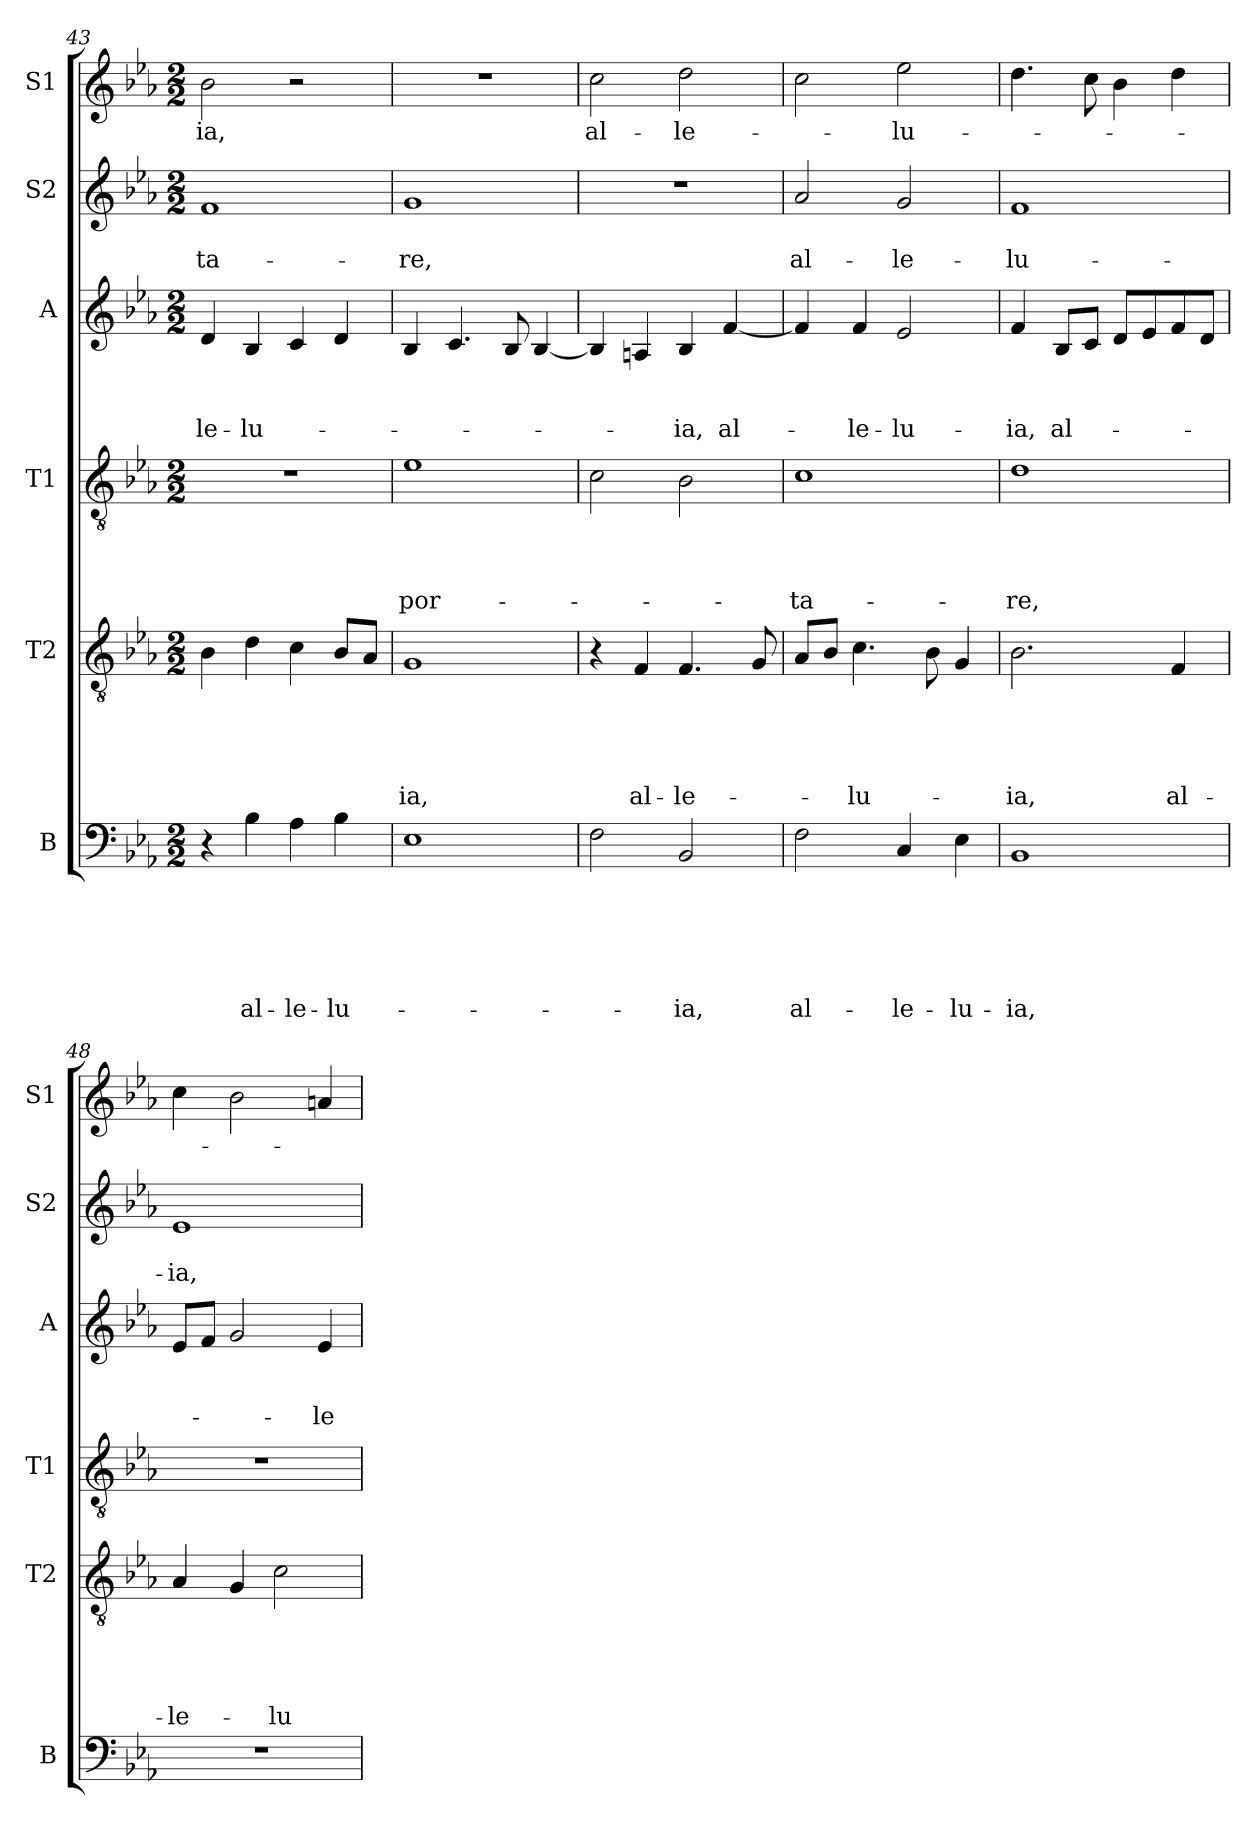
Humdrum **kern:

**kern	**text	**text	**text	**text	**text	**text	**kern	**text	**text	**text	**text	**text	**kern	**text	**text	**text	**text	**kern	**text	**text	**text	**kern	**text	**text	**kern	**text
*part6	*part6	*part6	*part6	*part6	*part6	*part6	*part5	*part5	*part5	*part5	*part5	*part5	*part4	*part4	*part4	*part4	*part4	*part3	*part3	*part3	*part3	*part2	*part2	*part2	*part1	*part1
*staff6	*staff6	*staff6	*staff6	*staff6	*staff6	*staff6	*staff5	*staff5	*staff5	*staff5	*staff5	*staff5	*staff4	*staff4	*staff4	*staff4	*staff4	*staff3	*staff3	*staff3	*staff3	*staff2	*staff2	*staff2	*staff1	*staff1
*I"B	*	*	*	*	*	*	*I"T2	*	*	*	*	*	*I"T1	*	*	*	*	*I"A	*	*	*	*I"S2	*	*	*I"S1	*
*I'B	*	*	*	*	*	*	*I'T2	*	*	*	*	*	*I'T1	*	*	*	*	*I'A	*	*	*	*I'S2	*	*	*I'S1	*
*clefF4	*	*	*	*	*	*	*clefGv2	*	*	*	*	*	*clefGv2	*	*	*	*	*clefG2	*	*	*	*clefG2	*	*	*clefG2	*
*k[b-e-a-]	*	*	*	*	*	*	*k[b-e-a-]	*	*	*	*	*	*k[b-e-a-]	*	*	*	*	*k[b-e-a-]	*	*	*	*k[b-e-a-]	*	*	*k[b-e-a-]	*
*E-:	*	*	*	*	*	*	*E-:	*	*	*	*	*	*E-:	*	*	*	*	*E-:	*	*	*	*E-:	*	*	*E-:	*
*M2/2	*	*	*	*	*	*	*M2/2	*	*	*	*	*	*M2/2	*	*	*	*	*M2/2	*	*	*	*M2/2	*	*	*M2/2	*
=43	=43	=43	=43	=43	=43	=43	=43	=43	=43	=43	=43	=43	=43	=43	=43	=43	=43	=43	=43	=43	=43	=43	=43	=43	=43	=43
!	!	!	!	!	!	!	!	!	!	!	!	!	!	!	!	!	!	!	!	!	!LO:LY:b	!	!	!LO:LY:b	!	!LO:LY:b
4r	.	.	.	.	.	.	4B-\	.	.	.	.	.	1r	.	.	.	.	4d/	.	.	-le-	1f	.	-ta-	2b-\	-ia,
!	!	!	!	!	!	!LO:LY:b	!	!	!	!	!	!	!	!	!	!	!	!	!	!	!LO:LY:b	!	!	!	!	!
4B-\	.	.	.	.	.	al-	4d\	.	.	.	.	.	.	.	.	.	.	4B-/	.	.	-lu-	.	.	.	.	.
!	!	!	!	!	!	!LO:LY:b	!	!	!	!	!	!	!	!	!	!	!	!	!	!	!	!	!	!	!	!
4A-\	.	.	.	.	.	-le-	4c\	.	.	.	.	.	.	.	.	.	.	4c/	.	.	.	.	.	.	2r	.
!	!	!	!	!	!	!LO:LY:b	!	!	!	!	!	!	!	!	!	!	!	!	!	!	!	!	!	!	!	!
4B-\	.	.	.	.	.	-lu-	8B-/L	.	.	.	.	.	.	.	.	.	.	4d/	.	.	.	.	.	.	.	.
.	.	.	.	.	.	.	8A-/J	.	.	.	.	.	.	.	.	.	.	.	.	.	.	.	.	.	.	.
=44	=44	=44	=44	=44	=44	=44	=44	=44	=44	=44	=44	=44	=44	=44	=44	=44	=44	=44	=44	=44	=44	=44	=44	=44	=44	=44
!	!	!	!	!	!	!	!	!	!	!	!	!LO:LY:b	!	!	!	!	!LO:LY:b	!	!	!	!	!	!	!LO:LY:b	!	!
1E-	.	.	.	.	.	.	1G	.	.	.	.	-ia,	1e-	.	.	.	por-	4B-/	.	.	.	1g	.	-re,	1r	.
.	.	.	.	.	.	.	.	.	.	.	.	.	.	.	.	.	.	4.c/	.	.	.	.	.	.	.	.
.	.	.	.	.	.	.	.	.	.	.	.	.	.	.	.	.	.	8B-/	.	.	.	.	.	.	.	.
.	.	.	.	.	.	.	.	.	.	.	.	.	.	.	.	.	.	[<4B-/	.	.	.	.	.	.	.	.
=45	=45	=45	=45	=45	=45	=45	=45	=45	=45	=45	=45	=45	=45	=45	=45	=45	=45	=45	=45	=45	=45	=45	=45	=45	=45	=45
!	!	!	!	!	!	!	!	!	!	!	!	!	!	!	!	!	!	!	!	!	!	!	!	!	!	!LO:LY:b
2F\	.	.	.	.	.	.	4r	.	.	.	.	.	2c\	.	.	.	.	4B-/]	.	.	.	1r	.	.	2cc\	al-
!	!	!	!	!	!	!	!	!	!	!	!	!LO:LY:b	!	!	!	!	!	!	!	!	!	!	!	!	!	!
.	.	.	.	.	.	.	4F/	.	.	.	.	al-	.	.	.	.	.	4A/	.	.	.	.	.	.	.	.
!	!	!	!	!	!	!LO:LY:b	!	!	!	!	!	!LO:LY:b	!	!	!	!	!	!	!	!	!LO:LY:b	!	!	!	!	!LO:LY:b
2BB-/	.	.	.	.	.	-ia,	4.F/	.	.	.	.	-le-	2B-\	.	.	.	.	4B-/	.	.	-ia,	.	.	.	2dd\	-le-
!	!	!	!	!	!	!	!	!	!	!	!	!	!	!	!	!	!	!	!	!	!LO:LY:b	!	!	!	!	!
.	.	.	.	.	.	.	.	.	.	.	.	.	.	.	.	.	.	[<4f/	.	.	al-	.	.	.	.	.
.	.	.	.	.	.	.	8G/	.	.	.	.	.	.	.	.	.	.	.	.	.	.	.	.	.	.	.
!!LO:LB:g=z
=46	=46	=46	=46	=46	=46	=46	=46	=46	=46	=46	=46	=46	=46	=46	=46	=46	=46	=46	=46	=46	=46	=46	=46	=46	=46	=46
!	!	!	!	!	!	!LO:LY:b	!	!	!	!	!	!	!	!	!	!	!LO:LY:b	!	!	!	!	!	!	!LO:LY:b	!	!
2F\	.	.	.	.	.	al-	8A-/L	.	.	.	.	.	1c	.	.	.	-ta-	4f/]	.	.	.	2a-/	.	al-	2cc\	.
.	.	.	.	.	.	.	8B-/J	.	.	.	.	.	.	.	.	.	.	.	.	.	.	.	.	.	.	.
!	!	!	!	!	!	!	!	!	!	!	!	!LO:LY:b	!	!	!	!	!	!	!	!	!LO:LY:b	!	!	!	!	!
.	.	.	.	.	.	.	4.c\	.	.	.	.	-lu-	.	.	.	.	.	4f/	.	.	-le-	.	.	.	.	.
!	!	!	!	!	!	!LO:LY:b	!	!	!	!	!	!	!	!	!	!	!	!	!	!	!LO:LY:b	!	!	!LO:LY:b	!	!LO:LY:b
4C/	.	.	.	.	.	-le-	.	.	.	.	.	.	.	.	.	.	.	2e-/	.	.	-lu-	2g/	.	-le-	2ee-\	-lu-
.	.	.	.	.	.	.	8B-\	.	.	.	.	.	.	.	.	.	.	.	.	.	.	.	.	.	.	.
!	!	!	!	!	!	!LO:LY:b	!	!	!	!	!	!	!	!	!	!	!	!	!	!	!	!	!	!	!	!
4E-\	.	.	.	.	.	-lu-	4G/	.	.	.	.	.	.	.	.	.	.	.	.	.	.	.	.	.	.	.
=47	=47	=47	=47	=47	=47	=47	=47	=47	=47	=47	=47	=47	=47	=47	=47	=47	=47	=47	=47	=47	=47	=47	=47	=47	=47	=47
!	!	!	!	!	!	!LO:LY:b	!	!	!	!	!	!LO:LY:b	!	!	!	!	!LO:LY:b	!	!	!	!LO:LY:b	!	!	!LO:LY:b	!	!
1BB-	.	.	.	.	.	-ia,	2.B-\	.	.	.	.	-ia,	1d	.	.	.	-re,	4f/	.	.	-ia,	1f	.	-lu-	4.dd\	.
!	!	!	!	!	!	!	!	!	!	!	!	!	!	!	!	!	!	!	!	!	!LO:LY:b	!	!	!	!	!
.	.	.	.	.	.	.	.	.	.	.	.	.	.	.	.	.	.	8B-/L	.	.	al-	.	.	.	.	.
.	.	.	.	.	.	.	.	.	.	.	.	.	.	.	.	.	.	8c/J	.	.	.	.	.	.	8cc\	.
.	.	.	.	.	.	.	.	.	.	.	.	.	.	.	.	.	.	8d/L	.	.	.	.	.	.	4b-\	.
.	.	.	.	.	.	.	.	.	.	.	.	.	.	.	.	.	.	8e-/	.	.	.	.	.	.	.	.
!	!	!	!	!	!	!	!	!	!	!	!	!LO:LY:b	!	!	!	!	!	!	!	!	!	!	!	!	!	!
.	.	.	.	.	.	.	4F/	.	.	.	.	al-	.	.	.	.	.	8f/	.	.	.	.	.	.	4dd\	.
.	.	.	.	.	.	.	.	.	.	.	.	.	.	.	.	.	.	8d/J	.	.	.	.	.	.	.	.
=48	=48	=48	=48	=48	=48	=48	=48	=48	=48	=48	=48	=48	=48	=48	=48	=48	=48	=48	=48	=48	=48	=48	=48	=48	=48	=48
!	!	!	!	!	!	!	!	!	!	!	!	!LO:LY:b	!	!	!	!	!	!	!	!	!	!	!	!LO:LY:b	!	!
1r	.	.	.	.	.	.	4A-/	.	.	.	.	-le-	1r	.	.	.	.	8e-/L	.	.	.	1e-	.	-ia,	4cc\	.
.	.	.	.	.	.	.	.	.	.	.	.	.	.	.	.	.	.	8f/J	.	.	.	.	.	.	.	.
.	.	.	.	.	.	.	4G/	.	.	.	.	.	.	.	.	.	.	2g/	.	.	.	.	.	.	2b-\	.
!	!	!	!	!	!	!	!	!	!	!	!	!LO:LY:b	!	!	!	!	!	!	!	!	!	!	!	!	!	!
.	.	.	.	.	.	.	2c\	.	.	.	.	-lu-	.	.	.	.	.	.	.	.	.	.	.	.	.	.
!	!	!	!	!	!	!	!	!	!	!	!	!	!	!	!	!	!	!	!	!	!LO:LY:b	!	!	!	!	!
.	.	.	.	.	.	.	.	.	.	.	.	.	.	.	.	.	.	4e-/	.	.	-le-	.	.	.	4a/	.
=	=	=	=	=	=	=	=	=	=	=	=	=	=	=	=	=	=	=	=	=	=	=	=	=	=	=
*-	*-	*-	*-	*-	*-	*-	*-	*-	*-	*-	*-	*-	*-	*-	*-	*-	*-	*-	*-	*-	*-	*-	*-	*-	*-	*-
